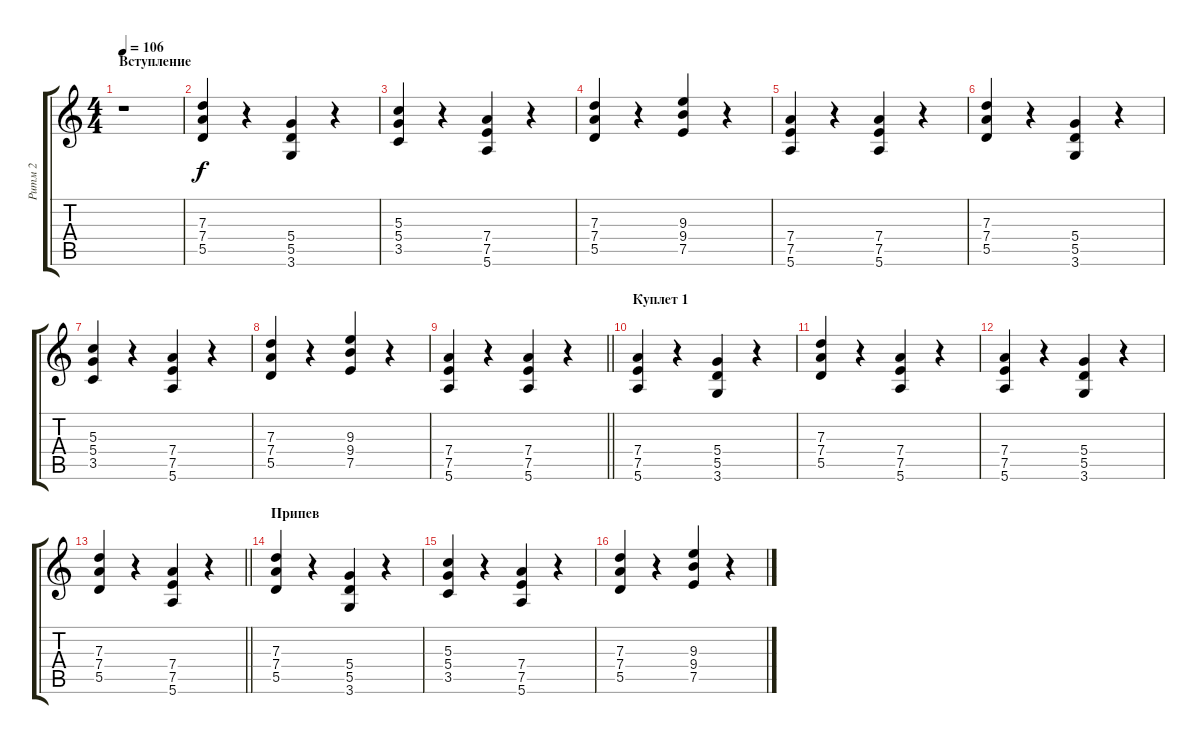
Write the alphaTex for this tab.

\track ("Ритм 2" "Ритм 2") {instrument distortionguitar}
\staff {score tabs}
\tuning (E4 B3 G3 D3 A2 E2) {hide}
\ts (4 4)
\section ("" "Вступление")
\tempo 106
\clef g2
\ks c
r.1{dy f instrument distortionguitar} |
(7.3 7.4 5.5).4 r.4 (5.4 5.5 3.6).4 r.4 |
(5.3 5.4 3.5).4 r.4 (7.4 7.5 5.6).4 r.4 |
(7.3 7.4 5.5).4 r.4 (9.3 9.4 7.5).4 r.4 |
(7.4 7.5 5.6).4 r.4 (7.4 7.5 5.6).4 r.4 |
(7.3 7.4 5.5).4 r.4 (5.4 5.5 3.6).4 r.4 |
(5.3 5.4 3.5).4 r.4 (7.4 7.5 5.6).4 r.4 |
(7.3 7.4 5.5).4 r.4 (9.3 9.4 7.5).4 r.4 |
\barLineRight lightlight
(7.4 7.5 5.6).4 r.4 (7.4 7.5 5.6).4 r.4 |
\section ("" "Куплет 1")
(7.4 7.5 5.6).4 r.4 (5.4 5.5 3.6).4 r.4 |
(7.3 7.4 5.5).4 r.4 (7.4 7.5 5.6).4 r.4 |
(7.4 7.5 5.6).4 r.4 (5.4 5.5 3.6).4 r.4 |
\barLineRight lightlight
(7.3 7.4 5.5).4 r.4 (7.4 7.5 5.6).4 r.4 |
\section ("" "Припев")
(7.3 7.4 5.5).4 r.4 (5.4 5.5 3.6).4 r.4 |
(5.3 5.4 3.5).4 r.4 (7.4 7.5 5.6).4 r.4 |
(7.3 7.4 5.5).4 r.4 (9.3 9.4 7.5).4 r.4
